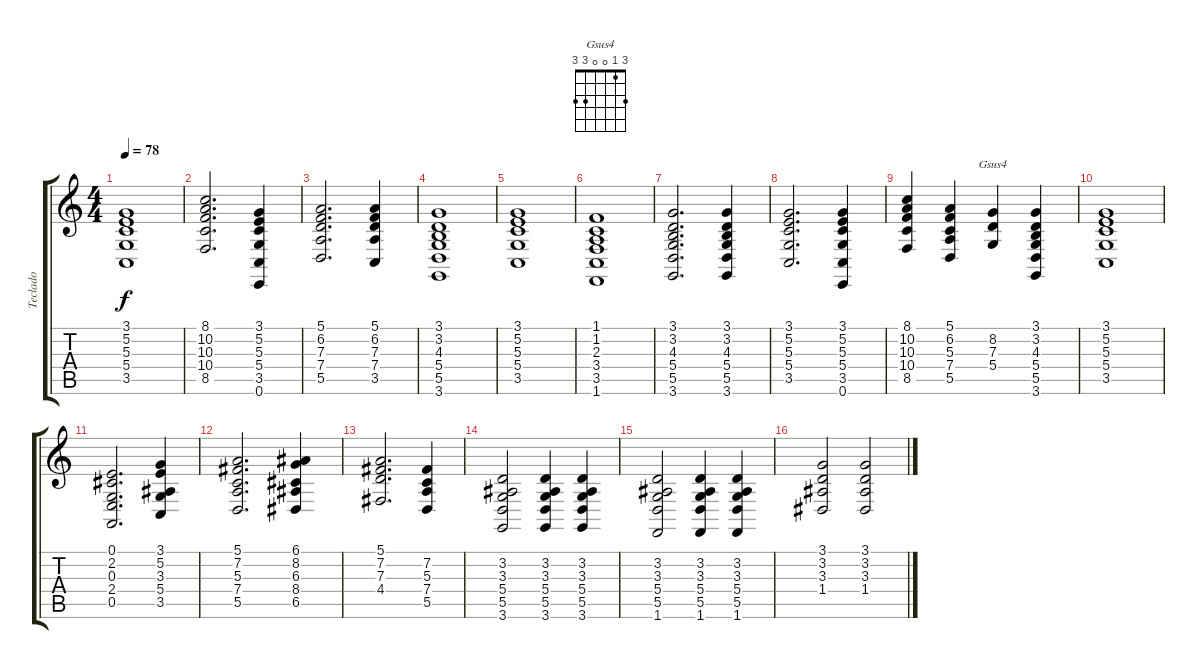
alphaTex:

\track ("Teclado" "Teclado") {instrument synthstrings1}
\staff {score tabs}
\tuning (E4 B3 G3 D3 A2 E2) {hide}
\chord ("Gsus4" 3 1 0 0 3 3)
\ts (4 4)
\tempo 78
\clef g2
\ks c
(3.1 5.2 5.3 5.4 3.5).1{dy f} |
(8.1 10.2 10.3 10.4 8.5).2{d} (3.1 5.2 5.3 5.4 3.5 0.6).4 |
(5.1 6.2 7.3 7.4 5.5).2{d} (5.1 6.2 7.3 7.4 3.5).4 |
(3.1 3.2 4.3 5.4 5.5 3.6).1 |
(3.1 5.2 5.3 5.4 3.5).1 |
(1.1 1.2 2.3 3.4 3.5 1.6).1 |
(3.1 3.2 4.3 5.4 5.5 3.6).2{d} (3.1 3.2 4.3 5.4 5.5 3.6).4 |
(3.1 5.2 5.3 5.4 3.5).2{d} (3.1 5.2 5.3 5.4 3.5 0.6).4 |
(8.1 10.2 10.3 10.4 8.5).4 (5.1 6.2 5.3 7.4 5.5).4 (8.2 7.3 5.4).4{ch "Gsus4"} (3.1 3.2 4.3 5.4 5.5 3.6).4 |
(3.1 5.2 5.3 5.4 3.5).1 |
(0.1 2.2 0.3 2.4 0.5).2{d} (3.1 5.2 3.3 5.4 3.5).4 |
(5.1 7.2 5.3 7.4 5.5).2{d} (6.1 8.2 6.3 8.4 6.5).4 |
(5.1 7.2 7.3 4.4).2{d} (7.2 5.3 7.4 5.5).4 |
(3.2 3.3 5.4 5.5 3.6).2 (3.2 3.3 5.4 5.5 3.6).4 (3.2 3.3 5.4 5.5 3.6).4 |
(3.2 3.3 5.4 5.5 1.6).2 (3.2 3.3 5.4 5.5 1.6).4 (3.2 3.3 5.4 5.5 1.6).4 |
(3.1 3.2 3.3 1.4).2 (3.1 3.2 3.3 1.4).2
